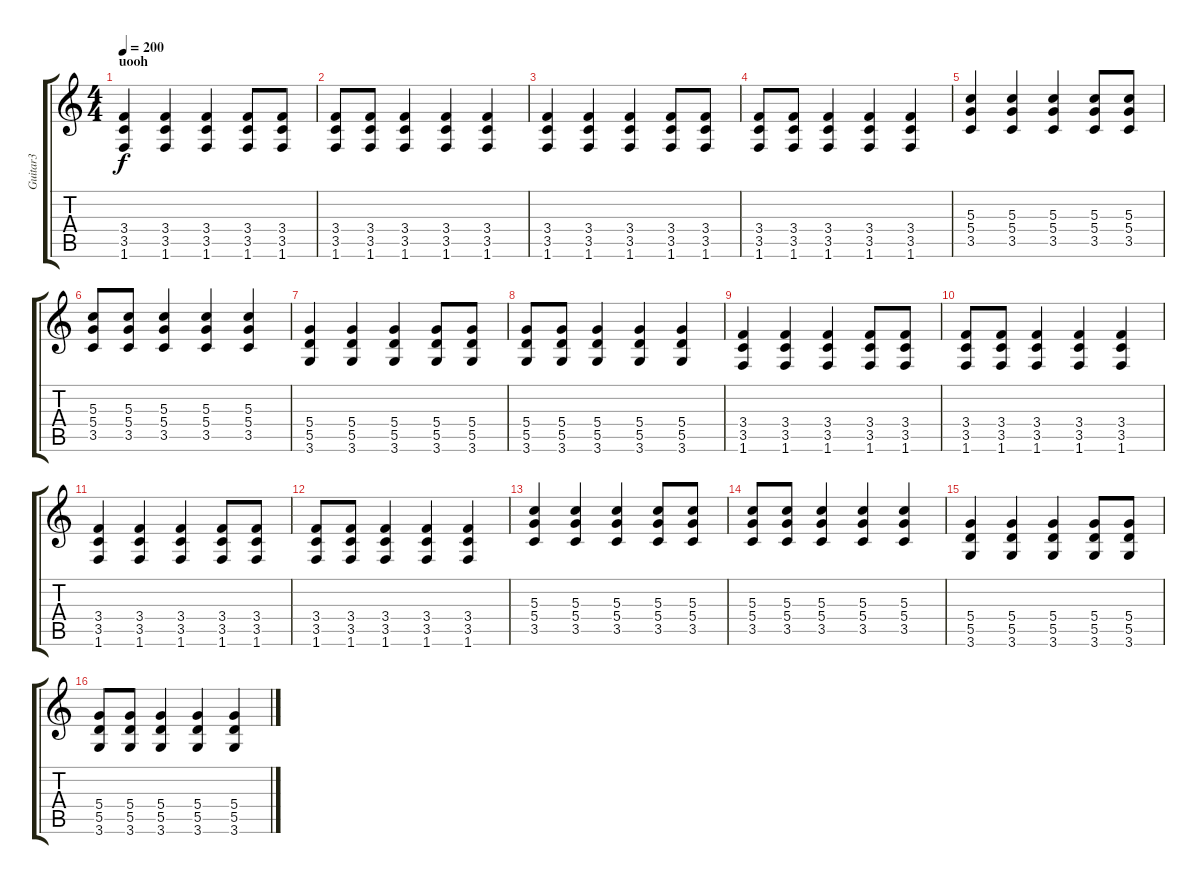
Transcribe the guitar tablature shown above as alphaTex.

\track ("Guitar3" "Guitar3") {instrument overdrivenguitar}
\staff {score tabs}
\tuning (E4 B3 G3 D3 A2 E2) {hide}
\ts (4 4)
\section ("" "uooh")
\tempo 200
\clef g2
\ks c
(3.4 3.5 1.6).4{dy f} (3.4 3.5 1.6).4 (3.4 3.5 1.6).4 (3.4 3.5 1.6).8 (3.4 3.5 1.6).8 |
(3.4 3.5 1.6).8 (3.4 3.5 1.6).8 (3.4 3.5 1.6).4 (3.4 3.5 1.6).4 (3.4 3.5 1.6).4 |
(3.4 3.5 1.6).4 (3.4 3.5 1.6).4 (3.4 3.5 1.6).4 (3.4 3.5 1.6).8 (3.4 3.5 1.6).8 |
(3.4 3.5 1.6).8 (3.4 3.5 1.6).8 (3.4 3.5 1.6).4 (3.4 3.5 1.6).4 (3.4 3.5 1.6).4 |
(5.3 5.4 3.5).4 (5.3 5.4 3.5).4 (5.3 5.4 3.5).4 (5.3 5.4 3.5).8 (5.3 5.4 3.5).8 |
(5.3 5.4 3.5).8 (5.3 5.4 3.5).8 (5.3 5.4 3.5).4 (5.3 5.4 3.5).4 (5.3 5.4 3.5).4 |
(5.4 5.5 3.6).4 (5.4 5.5 3.6).4 (5.4 5.5 3.6).4 (5.4 5.5 3.6).8 (5.4 5.5 3.6).8 |
(5.4 5.5 3.6).8 (5.4 5.5 3.6).8 (5.4 5.5 3.6).4 (5.4 5.5 3.6).4 (5.4 5.5 3.6).4 |
(3.4 3.5 1.6).4 (3.4 3.5 1.6).4 (3.4 3.5 1.6).4 (3.4 3.5 1.6).8 (3.4 3.5 1.6).8 |
(3.4 3.5 1.6).8 (3.4 3.5 1.6).8 (3.4 3.5 1.6).4 (3.4 3.5 1.6).4 (3.4 3.5 1.6).4 |
(3.4 3.5 1.6).4 (3.4 3.5 1.6).4 (3.4 3.5 1.6).4 (3.4 3.5 1.6).8 (3.4 3.5 1.6).8 |
(3.4 3.5 1.6).8 (3.4 3.5 1.6).8 (3.4 3.5 1.6).4 (3.4 3.5 1.6).4 (3.4 3.5 1.6).4 |
(5.3 5.4 3.5).4 (5.3 5.4 3.5).4 (5.3 5.4 3.5).4 (5.3 5.4 3.5).8 (5.3 5.4 3.5).8 |
(5.3 5.4 3.5).8 (5.3 5.4 3.5).8 (5.3 5.4 3.5).4 (5.3 5.4 3.5).4 (5.3 5.4 3.5).4 |
(5.4 5.5 3.6).4 (5.4 5.5 3.6).4 (5.4 5.5 3.6).4 (5.4 5.5 3.6).8 (5.4 5.5 3.6).8 |
(5.4 5.5 3.6).8 (5.4 5.5 3.6).8 (5.4 5.5 3.6).4 (5.4 5.5 3.6).4 (5.4 5.5 3.6).4
